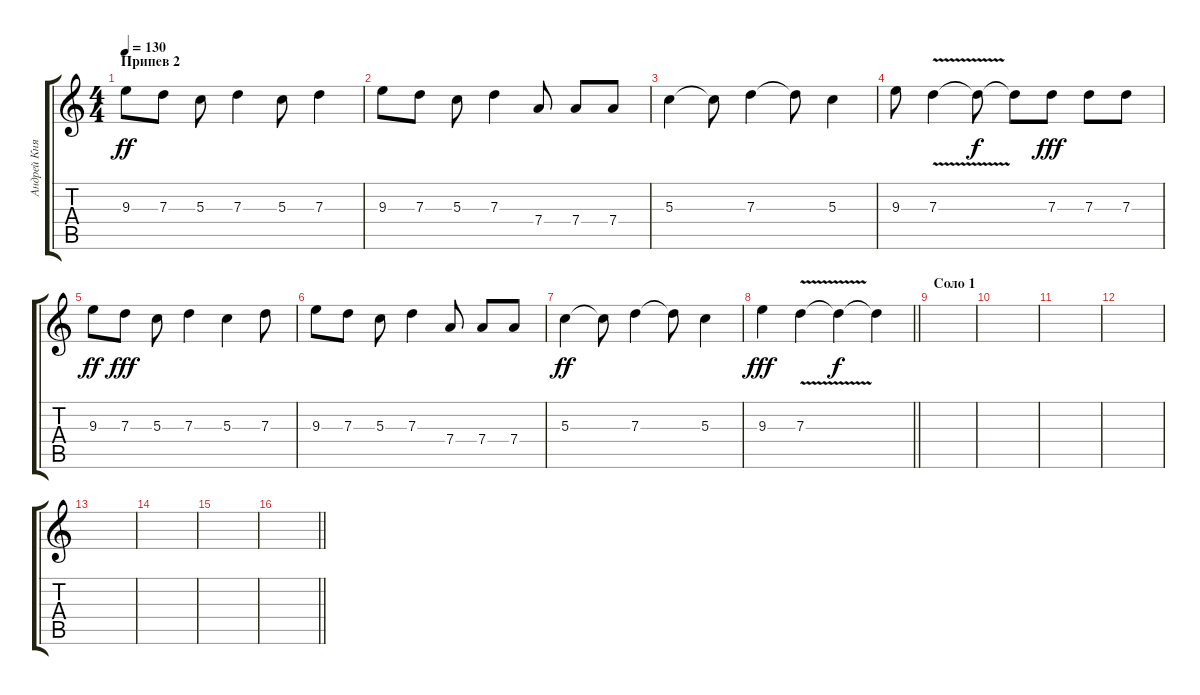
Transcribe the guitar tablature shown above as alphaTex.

\track ("Андрей Князев" "Андрей Кня") {instrument overdrivenguitar}
\staff {score tabs}
\tuning (E4 B3 G3 D3 A2 E2) {hide}
\ts (4 4)
\section ("" "Припев 2")
\tempo 130
\clef g2
\ks c
9.3.8{dy ff} 7.3.8 5.3.8 7.3.4 5.3.8 7.3.4 |
9.3.8 7.3.8 5.3.8 7.3.4 7.4.8 7.4.8 7.4.8 |
5.3.4 5.3{t}.8 7.3.4 7.3{t}.8 5.3.4 |
9.3.8 7.3{v}.4 7.3{t}.8{dy f} 7.3{t}.8 7.3.8{dy fff} 7.3.8 7.3.8 |
9.3.8{dy ff} 7.3.8{dy fff} 5.3.8 7.3.4 5.3.4 7.3.8 |
9.3.8 7.3.8 5.3.8 7.3.4 7.4.8 7.4.8 7.4.8 |
5.3.4{dy ff} 5.3{t}.8 7.3.4 7.3{t}.8 5.3.4 |
\barLineRight lightlight
9.3.4{dy fff} 7.3{v}.4 7.3{t}.4{dy f} 7.3{t}.4 |
\section ("" "Соло 1")
|
|
|
|
|
|
|
\barLineRight lightlight
